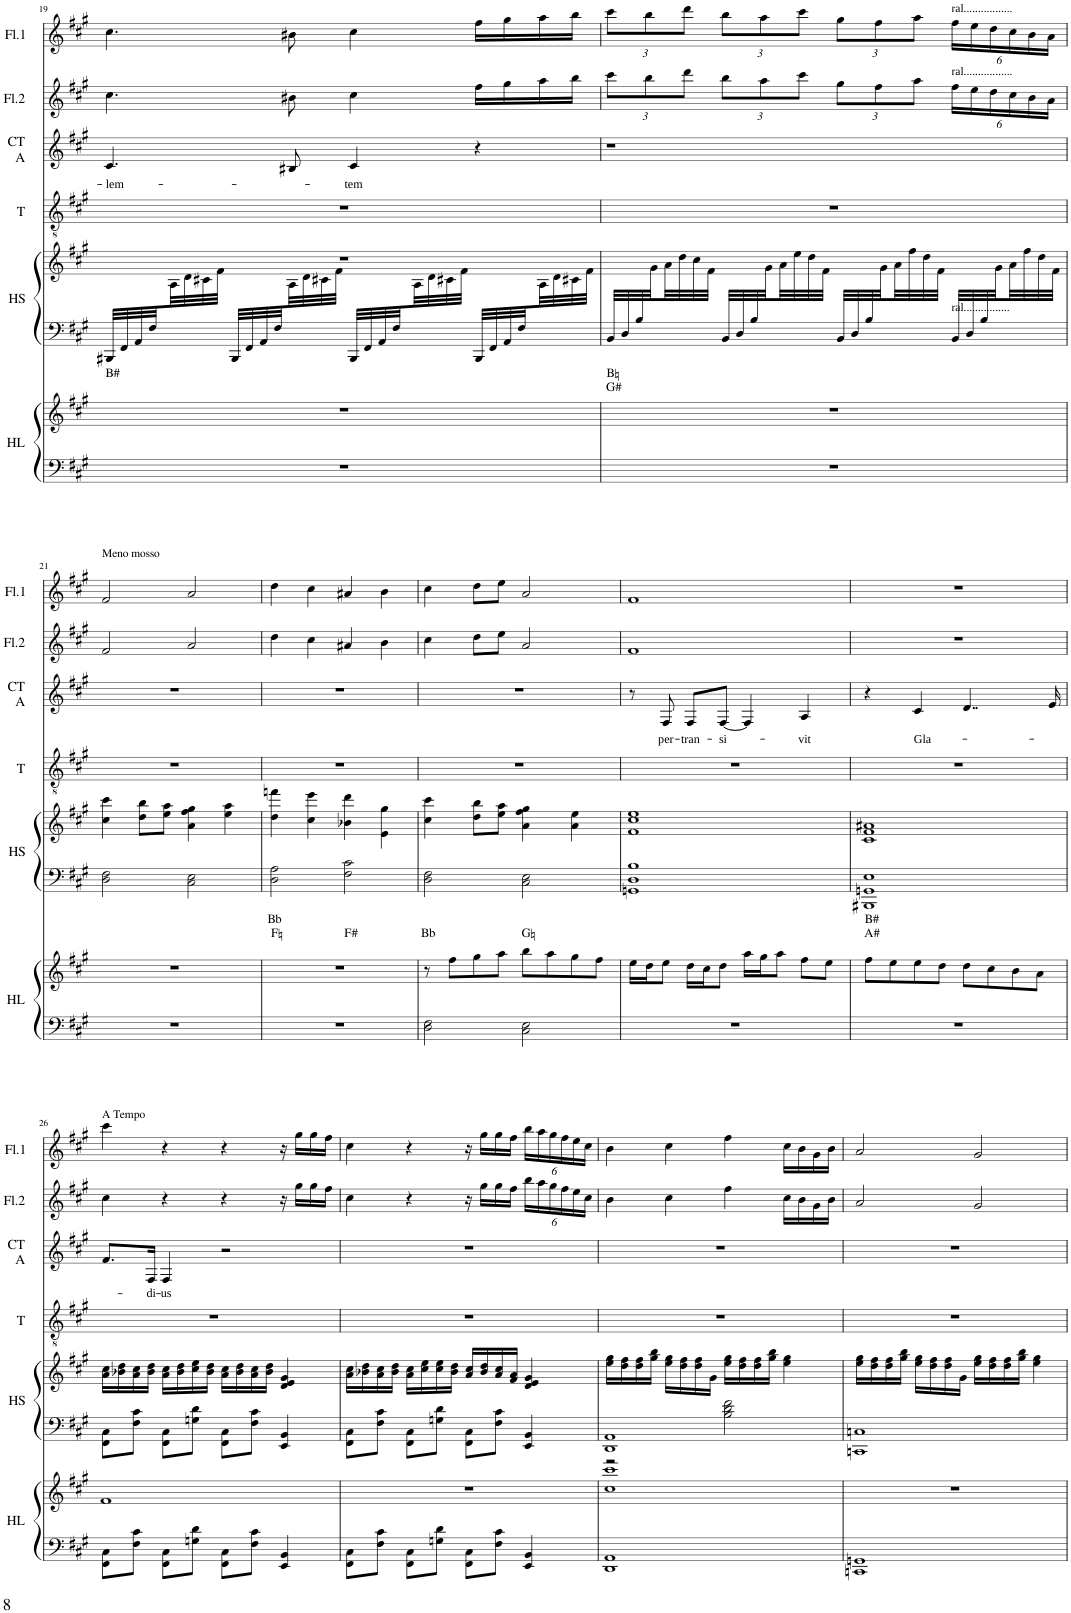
**kern	**kern	**kern	**text	**text	**kern	**kern	**kern	**text	**kern	**kern
*part6	*part6	*part5	*part5	*part5	*part5	*part4	*part3	*part3	*part2	*part1
*staff8	*staff7	*staff6	*staff6	*staff6	*staff5	*staff4	*staff3	*staff3	*staff2	*staff1
*I"Harpe à leviers	*	*I"Harpe  SOLO	*	*	*	*I"Ténor	*I"Contre- Ténor / Alto	*	*I"Flûte 2	*I"Flûte 1
*I'HL	*	*I'HS	*	*	*	*I'T	*I'CT A	*	*I'Fl.2	*I'Fl.1
!!LO:PB:g=z
*clefF4	*clefG2	*clefF4	*	*	*clefG2	*clefGv2	*clefG2	*	*clefG2	*clefG2
*k[f#c#g#]	*k[f#c#g#]	*k[f#c#g#]	*	*	*k[f#c#g#]	*k[f#c#g#]	*k[f#c#g#]	*	*k[f#c#g#]	*k[f#c#g#]
*M4/4	*M4/4	*M4/4	*	*	*M4/4	*M4/4	*M4/4	*	*M4/4	*M4/4
=19	=19	=19	=19	=19	=19	=19	=19	=19	=19	=19
!	!	!	!LO:LY:b	!	!	!	!	!LO:LY:b	!	!
*	*	*	*	*	*^	*	*	*	*	*
1r	1r	32BBB#X/LLL	B#	.	1r	8ryy	1r	4.c#/	-lem-	4.cc#\	4.cc#\
.	.	32FF#/	.	.	.	.	.	.	.	.	.
.	.	32AA/	.	.	.	.	.	.	.	.	.
.	.	32F#/	.	.	.	.	.	.	.	.	.
.	.	8ryy	.	.	.	32A\	.	.	.	.	.
.	.	.	.	.	.	32d\	.	.	.	.	.
.	.	.	.	.	.	32c#X\	.	.	.	.	.
.	.	.	.	.	.	32f#\JJJ	.	.	.	.	.
.	.	32BBB#/LLL	.	.	.	8ryy	.	.	.	.	.
.	.	32FF#/	.	.	.	.	.	.	.	.	.
.	.	32AA/	.	.	.	.	.	.	.	.	.
.	.	32F#/	.	.	.	.	.	.	.	.	.
.	.	8ryy	.	.	.	32A\	.	8B#X/	.	8b#X\	8b#X\
.	.	.	.	.	.	32d\	.	.	.	.	.
.	.	.	.	.	.	32c#X\	.	.	.	.	.
.	.	.	.	.	.	32f#\JJJ	.	.	.	.	.
!	!	!	!	!	!	!	!	!	!LO:LY:b	!	!
.	.	32BBB#/LLL	.	.	.	8ryy	.	4c#/	-tem	4cc#\	4cc#\
.	.	32FF#/	.	.	.	.	.	.	.	.	.
.	.	32AA/	.	.	.	.	.	.	.	.	.
.	.	32F#/	.	.	.	.	.	.	.	.	.
.	.	8ryy	.	.	.	32A\	.	.	.	.	.
.	.	.	.	.	.	32d\	.	.	.	.	.
.	.	.	.	.	.	32c#X\	.	.	.	.	.
.	.	.	.	.	.	32f#\JJJ	.	.	.	.	.
.	.	32BBB#/LLL	.	.	.	8ryy	.	4r	.	16ff#\LL	16ff#\LL
.	.	32FF#/	.	.	.	.	.	.	.	.	.
.	.	32AA/	.	.	.	.	.	.	.	16gg#\	16gg#\
.	.	32F#/	.	.	.	.	.	.	.	.	.
.	.	8ryy	.	.	.	32A\	.	.	.	16aa\	16aa\
.	.	.	.	.	.	32d\	.	.	.	.	.
.	.	.	.	.	.	32c#X\	.	.	.	16bb\JJ	16bb\JJ
.	.	.	.	.	.	32f#\JJJ	.	.	.	.	.
=20	=20	=20	=20	=20	=20	=20	=20	=20	=20	=20	=20
!	!	!	!LO:LY:b	!LO:LY:b	!	!	!	!	!	!	!
*	*	*	*	*	*	*	*	*	*	*Xbrackettup	*Xbrackettup
1r	1r	32BB/LLL	B♮	G#	1ryy	16.ryy	1r	1r	.	12ccc#\L	12ccc#\L
.	.	32D/	.	.	.	.	.	.	.	.	.
.	.	32B/	.	.	.	.	.	.	.	.	.
.	.	.	.	.	.	.	.	.	.	12bb\	12bb\
.	.	32ryy	.	.	.	32g#\	.	.	.	.	.
.	.	.	.	.	.	32a\	.	.	.	.	.
.	.	.	.	.	.	32dd\	.	.	.	.	.
.	.	.	.	.	.	.	.	.	.	12ddd\J	12ddd\J
.	.	.	.	.	.	32cc#\	.	.	.	.	.
.	.	.	.	.	.	32f#\JJJ	.	.	.	.	.
.	.	32BB/LLL	.	.	.	16.ryy	.	.	.	12bb\L	12bb\L
.	.	32D/	.	.	.	.	.	.	.	.	.
.	.	32B/	.	.	.	.	.	.	.	.	.
.	.	.	.	.	.	.	.	.	.	12aa\	12aa\
.	.	32ryy	.	.	.	32g#\	.	.	.	.	.
.	.	.	.	.	.	32a\	.	.	.	.	.
.	.	.	.	.	.	32ee\	.	.	.	.	.
.	.	.	.	.	.	.	.	.	.	12ccc#\J	12ccc#\J
.	.	.	.	.	.	32dd\	.	.	.	.	.
.	.	.	.	.	.	32f#\JJJ	.	.	.	.	.
.	.	32BB/LLL	.	.	.	16.ryy	.	.	.	12gg#\L	12gg#\L
.	.	32D/	.	.	.	.	.	.	.	.	.
.	.	32B/	.	.	.	.	.	.	.	.	.
.	.	.	.	.	.	.	.	.	.	12ff#\	12ff#\
.	.	32ryy	.	.	.	32g#\	.	.	.	.	.
.	.	.	.	.	.	32a\	.	.	.	.	.
.	.	.	.	.	.	32ff#\	.	.	.	.	.
.	.	.	.	.	.	.	.	.	.	12aa\J	12aa\J
.	.	.	.	.	.	32dd\	.	.	.	.	.
.	.	.	.	.	.	32f#\JJJ	.	.	.	.	.
!	!	!	!	!	!	!	!	!	!	!	!LO:TX:a:t=ral.................
!	!	!	!	!	!	!	!	!	!	!LO:TX:a:t=ral.................	!
!	!	!LO:TX:a:t=ral................	!	!	!	!	!	!	!	!	!
.	.	32BB/LLL	.	.	.	16.ryy	.	.	.	24ff#\LL	24ff#\LL
.	.	32D/	.	.	.	.	.	.	.	.	.
.	.	.	.	.	.	.	.	.	.	24ee\	24ee\
.	.	32B/	.	.	.	.	.	.	.	.	.
.	.	.	.	.	.	.	.	.	.	24dd\	24dd\
.	.	8ryy	.	.	.	32g#\	.	.	.	.	.
.	.	.	.	.	.	32a\	.	.	.	24cc#\	24cc#\
.	.	.	.	.	.	32ff#\	.	.	.	.	.
.	.	.	.	.	.	.	.	.	.	24b\	24b\
.	.	.	.	.	.	32dd\	.	.	.	.	.
.	.	.	.	.	.	.	.	.	.	24a\JJ	24a\JJ
.	.	32ryy	.	.	.	32f#\JJJ	.	.	.	.	.
!!LO:LB:g=z
=21	=21	=21	=21	=21	=21	=21	=21	=21	=21	=21	=21
!	!	!	!	!	!	!	!	!	!	!	!LO:TX:a:t=Meno mosso
*	*	*	*	*	*v	*v	*	*	*	*	*
1r	1r	2D\ 2F#\	.	.	4cc#\ 4ccc#\	1r	1r	.	2f#/	2f#/
.	.	.	.	.	8dd\ 8bb\L	.	.	.	.	.
.	.	.	.	.	8ee\ 8aa\J	.	.	.	.	.
.	.	2C#\ 2E\	.	.	4a\ 4ff#\ 4gg#\	.	.	.	2a/	2a/
.	.	.	.	.	4ee\ 4aa\	.	.	.	.	.
=22	=22	=22	=22	=22	=22	=22	=22	=22	=22	=22
!	!	!	!LO:LY:b	!LO:LY:b	!	!	!	!	!	!
1r	1r	2D\ 2A\	Bb	F♮	4dd\ 4fffn\	1r	1r	.	4dd\	4dd\
.	.	.	.	.	4cc#\ 4eee\	.	.	.	4cc#\	4cc#\
!	!	!	!	!LO:LY:b	!	!	!	!	!	!
.	.	2F#\ 2c#\	.	F#	4b-X\ 4ddd\	.	.	.	4a#X/	4a#X/
.	.	.	.	.	4e\ 4gg#\	.	.	.	4b\	4b\
=23	=23	=23	=23	=23	=23	=23	=23	=23	=23	=23
!	!	!	!	!LO:LY:b	!	!	!	!	!	!
2D\ 2F#\	8r	2D\ 2F#\	.	Bb	4cc#\ 4ccc#\	1r	1r	.	4cc#\	4cc#\
.	8ff#\L	.	.	.	.	.	.	.	.	.
.	8gg#\	.	.	.	8dd\ 8bb\L	.	.	.	8dd\L	8dd\L
.	8aa\J	.	.	.	8ee\ 8aa\J	.	.	.	8ee\J	8ee\J
!	!	!	!	!LO:LY:b	!	!	!	!	!	!
2C#\ 2E\	8bb\L	2C#\ 2E\	.	G♮	4a\ 4ff#\ 4gg#\	.	.	.	2a/	2a/
.	8aa\	.	.	.	.	.	.	.	.	.
.	8gg#\	.	.	.	4a\ 4ee\	.	.	.	.	.
.	8ff#\J	.	.	.	.	.	.	.	.	.
=24	=24	=24	=24	=24	=24	=24	=24	=24	=24	=24
1r	16ee\LL	1GGn 1D 1B	.	.	1f# 1cc# 1ee	1r	8r	.	1f#	1f#
.	16dd\J	.	.	.	.	.	.	.	.	.
!	!	!	!	!	!	!	!	!LO:LY:b	!	!
.	8ee\J	.	.	.	.	.	8F#/	per-	.	.
!	!	!	!	!	!	!	!	!LO:LY:b	!	!
.	16dd\LL	.	.	.	.	.	8F#/L	-tran-	.	.
.	16cc#\J	.	.	.	.	.	.	.	.	.
!	!	!	!	!	!	!	!	!LO:LY:b	!	!
.	8dd\J	.	.	.	.	.	[8F#/J	-si-	.	.
.	16aa\LL	.	.	.	.	.	4F#/]	.	.	.
.	16gg#\J	.	.	.	.	.	.	.	.	.
.	8aa\J	.	.	.	.	.	.	.	.	.
!	!	!	!	!	!	!	!	!LO:LY:b	!	!
.	8ff#\L	.	.	.	.	.	4A/	-vit	.	.
.	8ee\J	.	.	.	.	.	.	.	.	.
=25	=25	=25	=25	=25	=25	=25	=25	=25	=25	=25
!	!	!	!LO:LY:b	!LO:LY:b	!	!	!	!	!	!
1r	8ff#\L	1BBB#X 1GGn 1E	B#	A#	1c# 1f# 1a#X	1r	4r	.	1r	1r
.	8ee\	.	.	.	.	.	.	.	.	.
!	!	!	!	!	!	!	!	!LO:LY:b	!	!
.	8ee\	.	.	.	.	.	4c#/	Gla-	.	.
.	8dd\J	.	.	.	.	.	.	.	.	.
.	8dd\L	.	.	.	.	.	4..d/	.	.	.
.	8cc#\	.	.	.	.	.	.	.	.	.
.	8b\	.	.	.	.	.	.	.	.	.
.	8a\J	.	.	.	.	.	.	.	.	.
.	.	.	.	.	.	.	16e/	.	.	.
!!LO:LB:g=z
=26	=26	=26	=26	=26	=26	=26	=26	=26	=26	=26
!	!	!	!	!	!	!	!	!	!	!LO:TX:a:t=A Tempo
8FF#\ 8C#\L	1f#	8FF#\ 8C#\L	.	.	16a\ 16cc#\LL	1r	8.f#/L	.	4cc#\	4ccc#\
.	.	.	.	.	16b-X\ 16dd\	.	.	.	.	.
8F#\ 8c#\J	.	8F#\ 8c#\J	.	.	16a\ 16cc#\	.	.	.	.	.
!	!	!	!	!	!	!	!	!LO:LY:b	!	!
.	.	.	.	.	16b-\ 16dd\JJ	.	16F#/Jk	-di-	.	.
!	!	!	!	!	!	!	!	!LO:LY:b	!	!
8FF#\ 8C#\L	.	8FF#\ 8C#\L	.	.	16a\ 16cc#\LL	.	4F#/	-us	4r	4r
.	.	.	.	.	16b-\ 16dd\	.	.	.	.	.
8Gn\ 8d\J	.	8Gn\ 8d\J	.	.	16cc#\ 16ee\	.	.	.	.	.
.	.	.	.	.	16b-\ 16dd\JJ	.	.	.	.	.
8FF#\ 8C#\L	.	8FF#\ 8C#\L	.	.	16a\ 16cc#\LL	.	2r	.	4r	4r
.	.	.	.	.	16b-\ 16dd\	.	.	.	.	.
8F#\ 8c#\J	.	8F#\ 8c#\J	.	.	16a\ 16cc#\	.	.	.	.	.
.	.	.	.	.	16b-\ 16dd\JJ	.	.	.	.	.
4EE/ 4BB/	.	4EE/ 4BB/	.	.	4d/ 4e/ 4g#/	.	.	.	16r	16r
.	.	.	.	.	.	.	.	.	16gg#\LL	16gg#\LL
.	.	.	.	.	.	.	.	.	16gg#\	16gg#\
.	.	.	.	.	.	.	.	.	16ff#\JJ	16ff#\JJ
=27	=27	=27	=27	=27	=27	=27	=27	=27	=27	=27
8FF#\ 8C#\L	1r	8FF#\ 8C#\L	.	.	16a\ 16cc#\LL	1r	1r	.	4cc#\	4cc#\
.	.	.	.	.	16b-X\ 16dd\	.	.	.	.	.
8F#\ 8c#\J	.	8F#\ 8c#\J	.	.	16a\ 16cc#\	.	.	.	.	.
.	.	.	.	.	16b-\ 16dd\JJ	.	.	.	.	.
8FF#\ 8C#\L	.	8FF#\ 8C#\L	.	.	16a\ 16cc#\LL	.	.	.	4r	4r
.	.	.	.	.	16cc#\ 16ee\	.	.	.	.	.
8Gn\ 8d\J	.	8Gn\ 8d\J	.	.	16cc#\ 16ee\	.	.	.	.	.
.	.	.	.	.	16b-\ 16dd\JJ	.	.	.	.	.
8FF#\ 8C#\L	.	8FF#\ 8C#\L	.	.	16a/ 16cc#/LL	.	.	.	16r	16r
.	.	.	.	.	16b-/ 16dd/	.	.	.	16gg#\LL	16gg#\LL
8F#\ 8c#\J	.	8F#\ 8c#\J	.	.	16a/ 16cc#/	.	.	.	16gg#\	16gg#\
.	.	.	.	.	16f#/ 16a/JJ	.	.	.	16ff#\JJ	16ff#\JJ
4EE/ 4BB/	.	4EE/ 4BB/	.	.	4d/ 4e/ 4g#/	.	.	.	24bb\LL	24bb\LL
.	.	.	.	.	.	.	.	.	24aa\	24aa\
.	.	.	.	.	.	.	.	.	24gg#\	24gg#\
.	.	.	.	.	.	.	.	.	24ff#\	24ff#\
.	.	.	.	.	.	.	.	.	24ee\	24ee\
.	.	.	.	.	.	.	.	.	24cc#\JJ	24cc#\JJ
=28	=28	=28	=28	=28	=28	=28	=28	=28	=28	=28
*	*	*^	*	*	*	*	*	*	*	*
1DD 1AA	1cc# 1ccc#	1DD 1AA	2r	.	.	16ee\ 16gg#\LL	1r	1r	.	4b\	4b\
.	.	.	.	.	.	16dd\ 16ff#\	.	.	.	.	.
.	.	.	.	.	.	16dd\ 16ff#\	.	.	.	.	.
.	.	.	.	.	.	16gg#\ 16bb\JJ	.	.	.	.	.
.	.	.	.	.	.	16ee\ 16gg#\LL	.	.	.	4cc#\	4cc#\
.	.	.	.	.	.	16dd\ 16ff#\	.	.	.	.	.
.	.	.	.	.	.	16dd\ 16ff#\	.	.	.	.	.
.	.	.	.	.	.	16g#\JJ	.	.	.	.	.
.	.	.	2B\ 2d\ 2f#\	.	.	16ee\ 16gg#\LL	.	.	.	4ff#\	4ff#\
.	.	.	.	.	.	16dd\ 16ff#\	.	.	.	.	.
.	.	.	.	.	.	16dd\ 16ff#\	.	.	.	.	.
.	.	.	.	.	.	16gg#\ 16bb\JJ	.	.	.	.	.
.	.	.	.	.	.	4ee\ 4gg#\	.	.	.	16cc#\LL	16cc#\LL
.	.	.	.	.	.	.	.	.	.	16b\	16b\
.	.	.	.	.	.	.	.	.	.	16g#\	16g#\
.	.	.	.	.	.	.	.	.	.	16b\JJ	16b\JJ
*	*	*v	*v	*	*	*	*	*	*	*	*
=29	=29	=29	=29	=29	=29	=29	=29	=29	=29	=29
1CCn 1GGn	1r	1CCn 1Cn	.	.	16ee\ 16gg#\LL	1r	1r	.	2a/	2a/
.	.	.	.	.	16dd\ 16ff#\	.	.	.	.	.
.	.	.	.	.	16dd\ 16ff#\	.	.	.	.	.
.	.	.	.	.	16gg#\ 16bb\JJ	.	.	.	.	.
.	.	.	.	.	16ee\ 16gg#\LL	.	.	.	.	.
.	.	.	.	.	16dd\ 16ff#\	.	.	.	.	.
.	.	.	.	.	16dd\ 16ff#\	.	.	.	.	.
.	.	.	.	.	16g#\JJ	.	.	.	.	.
.	.	.	.	.	16ee\ 16gg#\LL	.	.	.	2g#/	2g#/
.	.	.	.	.	16dd\ 16ff#\	.	.	.	.	.
.	.	.	.	.	16dd\ 16ff#\	.	.	.	.	.
.	.	.	.	.	16gg#\ 16bb\JJ	.	.	.	.	.
.	.	.	.	.	4ee\ 4gg#\	.	.	.	.	.
=	=	=	=	=	=	=	=	=	=	=
*-	*-	*-	*-	*-	*-	*-	*-	*-	*-	*-
